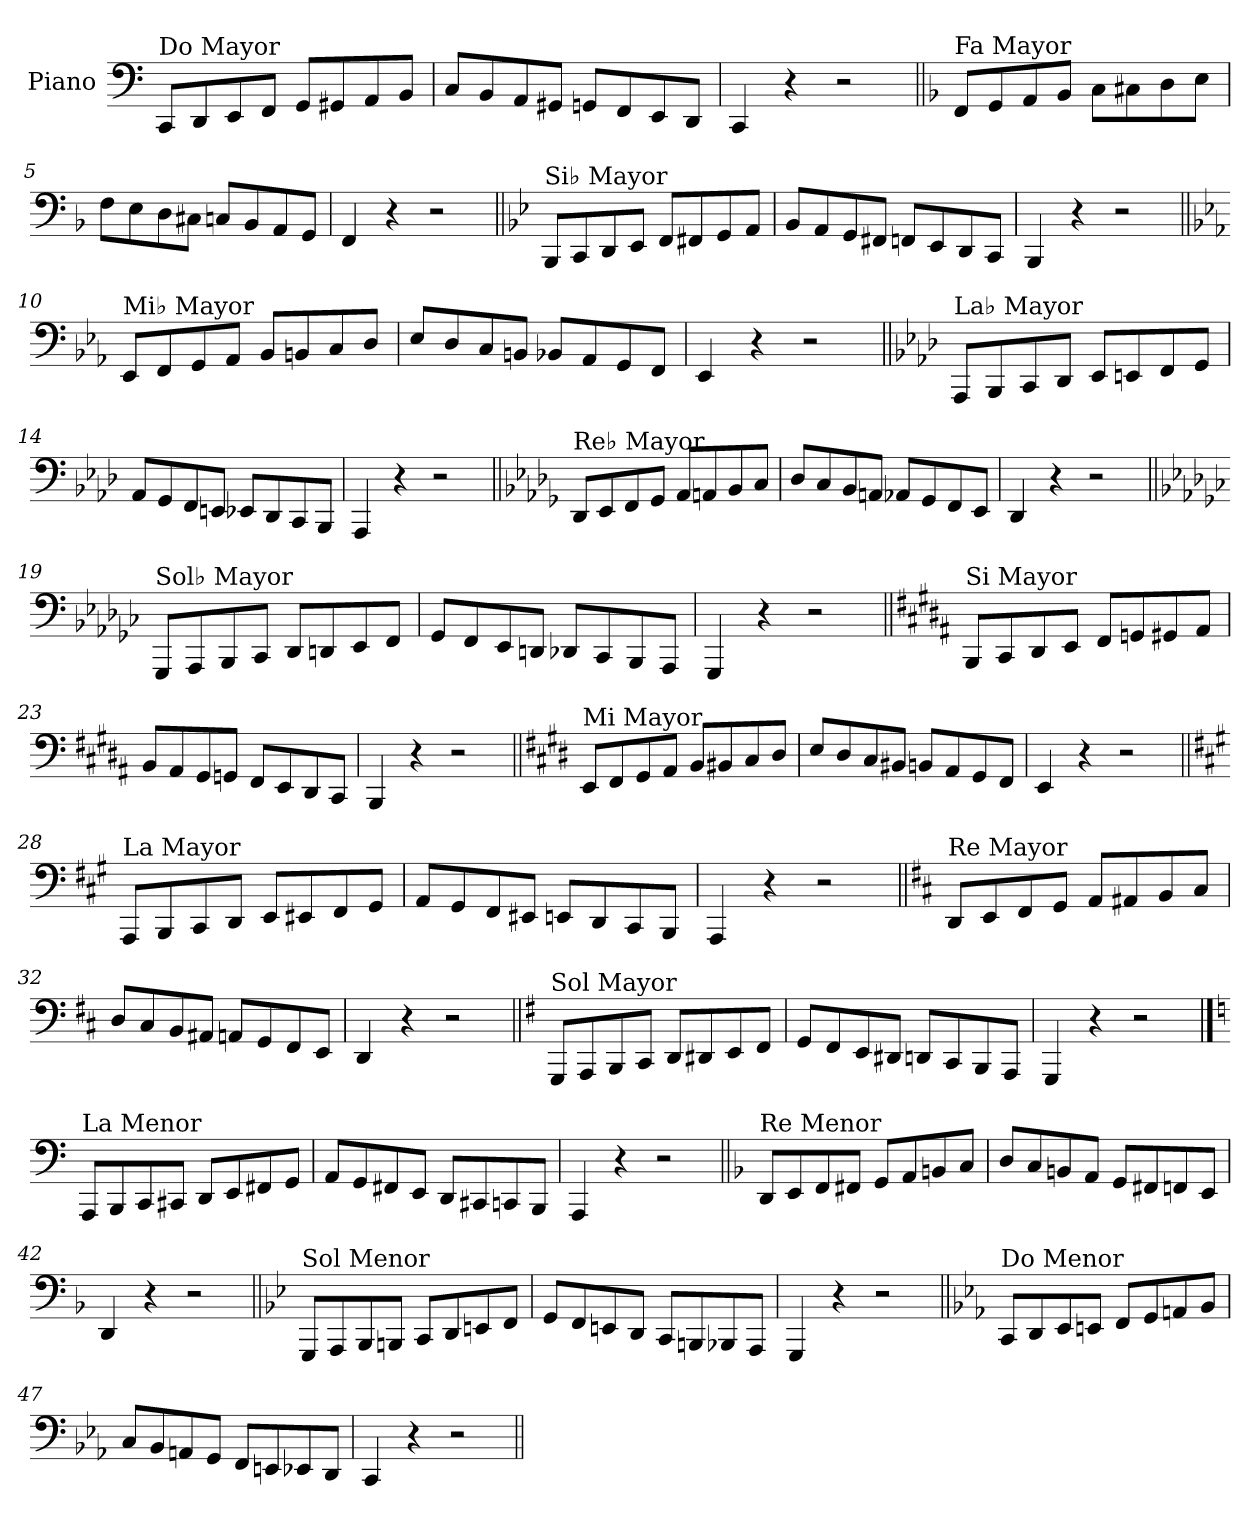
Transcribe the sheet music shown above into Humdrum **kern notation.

**kern
*part1
*staff1
*I"Piano
*I'Pno.
*clefF4
*k[]
=1
!LO:TX:a:t=Do Mayor
8CC/L
8DD/
8EE/
8FF/J
8GG/L
8GG#X/
8AA/
8BB/J
=2
8C/L
8BB/
8AA/
8GG#X/J
8GGn/L
8FF/
8EE/
8DD/J
=3
4CC/
4r
2r
=4||
*k[b-]
!LO:TX:a:t=Fa Mayor
8FF/L
8GG/
8AA/
8BB-/J
8C\L
8C#X\
8D\
8E\J
=5
8F\L
8E\
8D\
8C#X\J
8Cn/L
8BB-/
8AA/
8GG/J
=6
4FF/
4r
2r
!!LO:LB:g=z
=7||
*k[b-e-]
!LO:TX:a:t=Si♭ Mayor
8BBB-/L
8CC/
8DD/
8EE-/J
8FF/L
8FF#X/
8GG/
8AA/J
=8
8BB-/L
8AA/
8GG/
8FF#X/J
8FFn/L
8EE-/
8DD/
8CC/J
=9
4BBB-/
4r
2r
=10||
*k[b-e-a-]
!LO:TX:a:t=Mi♭ Mayor
8EE-/L
8FF/
8GG/
8AA-/J
8BB-/L
8BBn/
8C/
8D/J
=11
8E-/L
8D/
8C/
8BBn/J
8BB-X/L
8AA-/
8GG/
8FF/J
=12
4EE-/
4r
2r
!!LO:LB:g=z
=13||
*k[b-e-a-d-]
!LO:TX:a:t=La♭ Mayor
8AAA-/L
8BBB-/
8CC/
8DD-/J
8EE-/L
8EEn/
8FF/
8GG/J
=14
8AA-/L
8GG/
8FF/
8EEn/J
8EE-X/L
8DD-/
8CC/
8BBB-/J
=15
4AAA-/
4r
2r
=16||
*k[b-e-a-d-g-]
!LO:TX:a:t=Re♭ Mayor
8DD-/L
8EE-/
8FF/
8GG-/J
8AA-/L
8AAn/
8BB-/
8C/J
=17
8D-/L
8C/
8BB-/
8AAn/J
8AA-X/L
8GG-/
8FF/
8EE-/J
=18
4DD-/
4r
2r
!!LO:LB:g=z
=19||
*k[b-e-a-d-g-c-]
!LO:TX:a:t=Sol♭ Mayor
8GGG-/L
8AAA-/
8BBB-/
8CC-/J
8DD-/L
8DDn/
8EE-/
8FF/J
=20
8GG-/L
8FF/
8EE-/
8DDn/J
8DD-X/L
8CC-/
8BBB-/
8AAA-/J
=21
4GGG-/
4r
2r
=22||
*k[f#c#g#d#a#]
!LO:TX:a:t=Si Mayor
8BBB/L
8CC#/
8DD#/
8EE/J
8FF#/L
8GGn/
8GG#X/
8AA#/J
=23
8BB/L
8AA#/
8GG#/
8GGn/J
8FF#/L
8EE/
8DD#/
8CC#/J
=24
4BBB/
4r
2r
!!LO:LB:g=z
=25||
*k[f#c#g#d#]
!LO:TX:a:t=Mi Mayor
8EE/L
8FF#/
8GG#/
8AA/J
8BB/L
8BB#X/
8C#/
8D#/J
=26
8E/L
8D#/
8C#/
8BB#X/J
8BBn/L
8AA/
8GG#/
8FF#/J
=27
4EE/
4r
2r
=28||
*k[f#c#g#]
!LO:TX:a:t=La Mayor
8AAA/L
8BBB/
8CC#/
8DD/J
8EE/L
8EE#X/
8FF#/
8GG#/J
=29
8AA/L
8GG#/
8FF#/
8EE#X/J
8EEn/L
8DD/
8CC#/
8BBB/J
=30
4AAA/
4r
2r
!!LO:LB:g=z
=31||
*k[f#c#]
!LO:TX:a:t=Re Mayor
8DD/L
8EE/
8FF#/
8GG/J
8AA/L
8AA#X/
8BB/
8C#/J
=32
8D/L
8C#/
8BB/
8AA#X/J
8AAn/L
8GG/
8FF#/
8EE/J
=33
4DD/
4r
2r
=34||
*k[f#]
!LO:TX:a:t=Sol Mayor
8GGG/L
8AAA/
8BBB/
8CC/J
8DD/L
8DD#X/
8EE/
8FF#/J
=35
8GG/L
8FF#/
8EE/
8DD#X/J
8DDn/L
8CC/
8BBB/
8AAA/J
=36
4GGG/
4r
2r
!!LO:PB:g=z
==37
*k[]
!LO:TX:a:t=La Menor
8AAA/L
8BBB/
8CC/
8CC#X/J
8DD/L
8EE/
8FF#X/
8GG/J
=38
8AA/L
8GG/
8FF#X/
8EE/J
8DD/L
8CC#X/
8CCn/
8BBB/J
=39
4AAA/
4r
2r
=40||
*k[b-]
!LO:TX:a:t=Re Menor
8DD/L
8EE/
8FF/
8FF#X/J
8GG/L
8AA/
8BBn/
8C/J
=41
8D/L
8C/
8BBn/
8AA/J
8GG/L
8FF#X/
8FFn/
8EE/J
=42
4DD/
4r
2r
!!LO:LB:g=z
=43||
*k[b-e-]
!LO:TX:a:t=Sol Menor
8GGG/L
8AAA/
8BBB-/
8BBBn/J
8CC/L
8DD/
8EEn/
8FF/J
=44
8GG/L
8FF/
8EEn/
8DD/J
8CC/L
8BBBn/
8BBB-X/
8AAA/J
=45
4GGG/
4r
2r
=46||
*k[b-e-a-]
!LO:TX:a:t=Do Menor
8CC/L
8DD/
8EE-/
8EEn/J
8FF/L
8GG/
8AAn/
8BB-/J
=47
8C/L
8BB-/
8AAn/
8GG/J
8FF/L
8EEn/
8EE-X/
8DD/J
=48
4CC/
4r
2r
=||
*-
